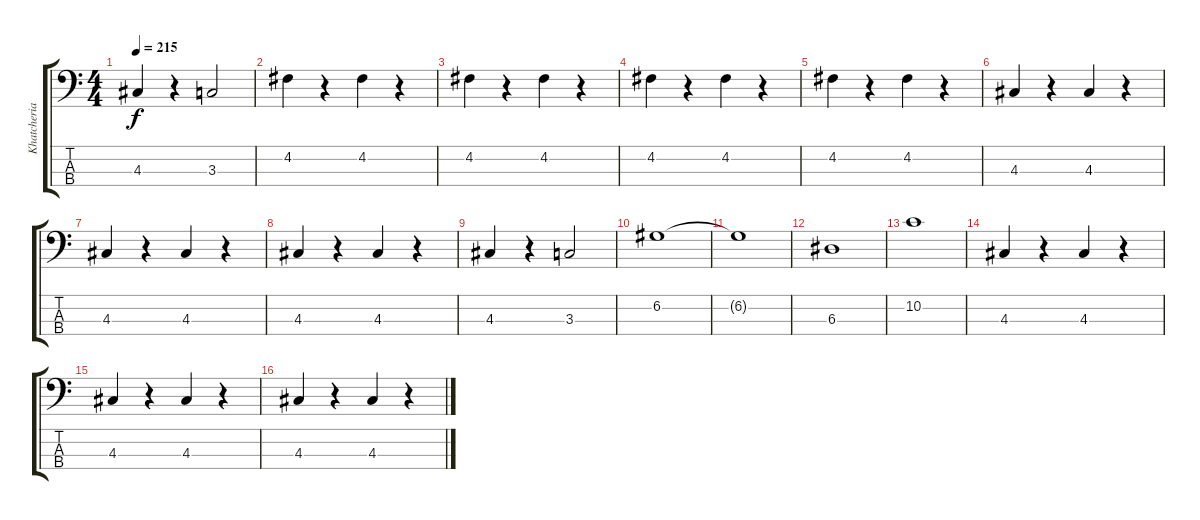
\track ("Khatcherian (bass)" "Khatcheria") {instrument electricbassfinger}
\staff {score tabs}
\tuning (G2 D2 A1 E1) {hide}
\ts (4 4)
\tempo 215
\clef f4
\ks c
4.3.4{dy f} r.4 3.3.2 |
4.2.4 r.4 4.2.4 r.4 |
4.2.4 r.4 4.2.4 r.4 |
4.2.4 r.4 4.2.4 r.4 |
4.2.4 r.4 4.2.4 r.4 |
4.3.4 r.4 4.3.4 r.4 |
4.3.4 r.4 4.3.4 r.4 |
4.3.4 r.4 4.3.4 r.4 |
4.3.4 r.4 3.3.2 |
6.2.1 |
6.2{t}.1 |
6.3.1 |
10.2.1 |
4.3.4 r.4 4.3.4 r.4 |
4.3.4 r.4 4.3.4 r.4 |
4.3.4 r.4 4.3.4 r.4
